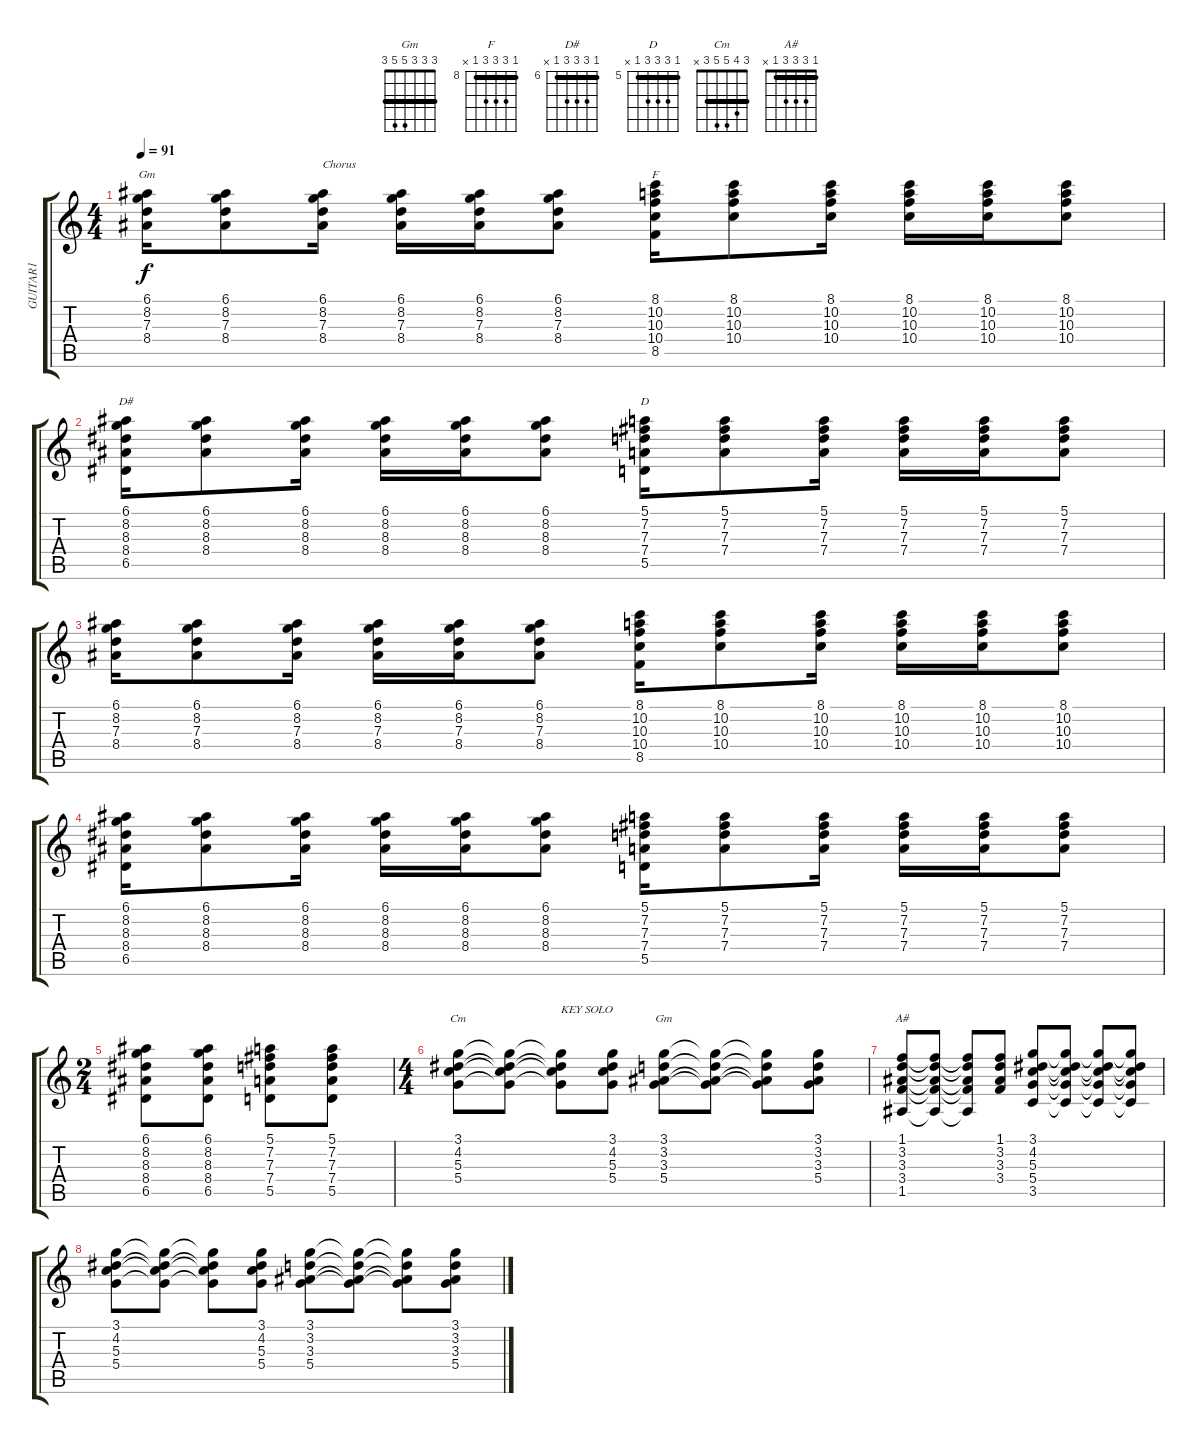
\track ("GUITAR1" "GUITAR1") {instrument overdrivenguitar}
\staff {score tabs}
\tuning (E4 B3 G3 D3 A2 E2) {hide}
\chord ("Gm" 6 8 7 8 x 6) {firstfret 6 barre 6}
\chord ("F" 8 10 10 10 8 x) {firstfret 8 barre 8}
\chord ("D#" 6 8 8 8 6 x) {firstfret 6 barre 6}
\chord ("D" 5 7 7 7 5 x) {firstfret 5 barre 5}
\chord ("Cm" 3 4 5 5 3 x) {barre 3}
\chord ("Gm" 3 3 3 5 5 3) {barre 3}
\chord ("A#" 1 3 3 3 1 x) {barre 1}
\ts (4 4)
\tempo 91
\clef g2
\ks c
(6.1 8.2 7.3 8.4).16{ch "Gm" dy f} (6.1 8.2 7.3 8.4).8 (6.1 8.2 7.3 8.4).16{txt "Chorus"} (6.1 8.2 7.3 8.4).16 (6.1 8.2 7.3 8.4).16 (6.1 8.2 7.3 8.4).8 (8.1 10.2 10.3 10.4 8.5).16{ch "F"} (8.1 10.2 10.3 10.4).8 (8.1 10.2 10.3 10.4).16 (8.1 10.2 10.3 10.4).16 (8.1 10.2 10.3 10.4).16 (8.1 10.2 10.3 10.4).8 |
(6.1 8.2 8.3 8.4 6.5).16{ch "D#"} (6.1 8.2 8.3 8.4).8 (6.1 8.2 8.3 8.4).16 (6.1 8.2 8.3 8.4).16 (6.1 8.2 8.3 8.4).16 (6.1 8.2 8.3 8.4).8 (5.1 7.2 7.3 7.4 5.5).16{ch "D"} (5.1 7.2 7.3 7.4).8 (5.1 7.2 7.3 7.4).16 (5.1 7.2 7.3 7.4).16 (5.1 7.2 7.3 7.4).16 (5.1 7.2 7.3 7.4).8 |
(6.1 8.2 7.3 8.4).16 (6.1 8.2 7.3 8.4).8 (6.1 8.2 7.3 8.4).16 (6.1 8.2 7.3 8.4).16 (6.1 8.2 7.3 8.4).16 (6.1 8.2 7.3 8.4).8 (8.1 10.2 10.3 10.4 8.5).16 (8.1 10.2 10.3 10.4).8 (8.1 10.2 10.3 10.4).16 (8.1 10.2 10.3 10.4).16 (8.1 10.2 10.3 10.4).16 (8.1 10.2 10.3 10.4).8 |
(6.1 8.2 8.3 8.4 6.5).16 (6.1 8.2 8.3 8.4).8 (6.1 8.2 8.3 8.4).16 (6.1 8.2 8.3 8.4).16 (6.1 8.2 8.3 8.4).16 (6.1 8.2 8.3 8.4).8 (5.1 7.2 7.3 7.4 5.5).16 (5.1 7.2 7.3 7.4).8 (5.1 7.2 7.3 7.4).16 (5.1 7.2 7.3 7.4).16 (5.1 7.2 7.3 7.4).16 (5.1 7.2 7.3 7.4).8 |
\ts (2 4)
(6.1 8.2 8.3 8.4 6.5).8 (6.1 8.2 8.3 8.4 6.5).8 (5.1 7.2 7.3 7.4 5.5).8 (5.1 7.2 7.3 7.4 5.5).8 |
\ts (4 4)
(3.1 4.2 5.3 5.4).8{ch "Cm"} (3.1{t} 4.2{t} 5.3{t} 5.4{t}).8 (3.1{t} 4.2{t} 5.3{t} 5.4{t}).8{txt "KEY SOLO"} (3.1 4.2 5.3 5.4).8 (3.1 3.2 3.3 5.4).8{ch "Gm"} (3.1{t} 3.2{t} 3.3{t} 5.4{t}).8 (3.1{t} 3.2{t} 3.3{t} 5.4{t}).8 (3.1 3.2 3.3 5.4).8 |
(1.1 3.2 3.3 3.4 1.5).8{ch "A#"} (1.1{t} 3.2{t} 3.3{t} 3.4{t} 1.5{t}).8 (1.1{t} 3.2{t} 3.3{t} 3.4{t} 1.5{t}).8 (1.1 3.2 3.3 3.4).8 (3.1 4.2 5.3 5.4 3.5).8 (3.1{t} 4.2{t} 5.3{t} 5.4{t} 3.5{t}).8 (3.1{t} 4.2{t} 5.3{t} 5.4{t} 3.5{t}).8 (3.1{t} 4.2{t} 5.3{t} 5.4{t} 3.5{t}).8 |
(3.1 4.2 5.3 5.4).8 (3.1{t} 4.2{t} 5.3{t} 5.4{t}).8 (3.1{t} 4.2{t} 5.3{t} 5.4{t}).8 (3.1 4.2 5.3 5.4).8 (3.1 3.2 3.3 5.4).8 (3.1{t} 3.2{t} 3.3{t} 5.4{t}).8 (3.1{t} 3.2{t} 3.3{t} 5.4{t}).8 (3.1 3.2 3.3 5.4).8
